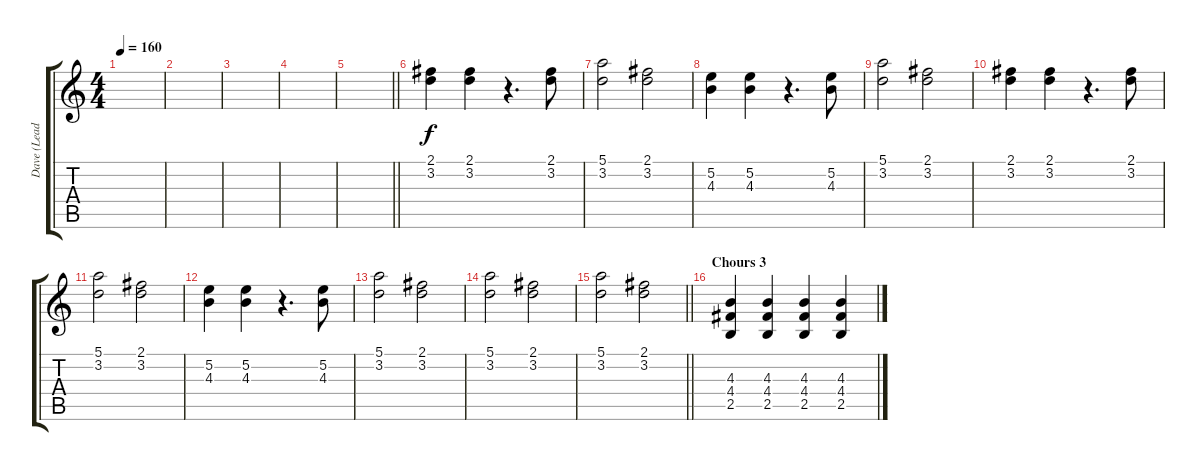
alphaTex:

\track ("Dave (Lead)" "Dave (Lead") {instrument distortionguitar}
\staff {score tabs}
\tuning (E4 B3 G3 D3 A2 E2) {hide}
\ts (4 4)
\tempo 160
\clef g2
\ks c
|
|
|
|
\barLineRight lightlight
|
(2.1 3.2).4 (2.1 3.2).4 r.4{d} (2.1 3.2).8 |
(5.1 3.2).2 (2.1 3.2).2 |
(5.2 4.3).4 (5.2 4.3).4 r.4{d} (5.2 4.3).8 |
(5.1 3.2).2 (2.1 3.2).2 |
(2.1 3.2).4 (2.1 3.2).4 r.4{d} (2.1 3.2).8 |
(5.1 3.2).2 (2.1 3.2).2 |
(5.2 4.3).4 (5.2 4.3).4 r.4{d} (5.2 4.3).8 |
(5.1 3.2).2 (2.1 3.2).2 |
(5.1 3.2).2 (2.1 3.2).2 |
\barLineRight lightlight
(5.1 3.2).2 (2.1 3.2).2 |
\section ("" "Chours 3")
(4.3 4.4 2.5).4{volume 16} (4.3 4.4 2.5).4 (4.3 4.4 2.5).4 (4.3 4.4 2.5).4
